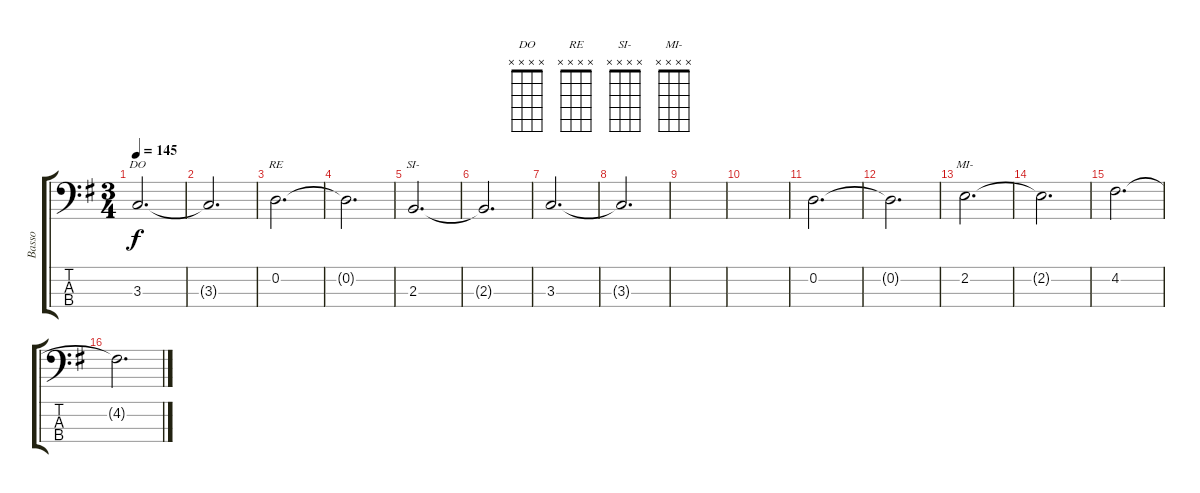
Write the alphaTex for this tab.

\track ("Basso" "Basso") {instrument electricbassfinger}
\staff {score tabs}
\tuning (G2 D2 A1 E1) {hide}
\chord ("DO" x x x x)
\chord ("RE" x x x x)
\chord ("SI-" x x x x)
\chord ("MI-" x x x x)
\ts (3 4)
\tempo 145
\clef f4
\ks g
3.3.2{d ch "DO" dy f} |
3.3{t}.2{d} |
0.2.2{d ch "RE"} |
0.2{t}.2{d} |
2.3.2{d ch "SI-"} |
2.3{t}.2{d} |
3.3.2{d} |
3.3{t}.2{d} |
|
|
0.2.2{d} |
0.2{t}.2{d} |
2.2.2{d ch "MI-"} |
2.2{t}.2{d} |
4.2.2{d} |
4.2{t}.2{d}
